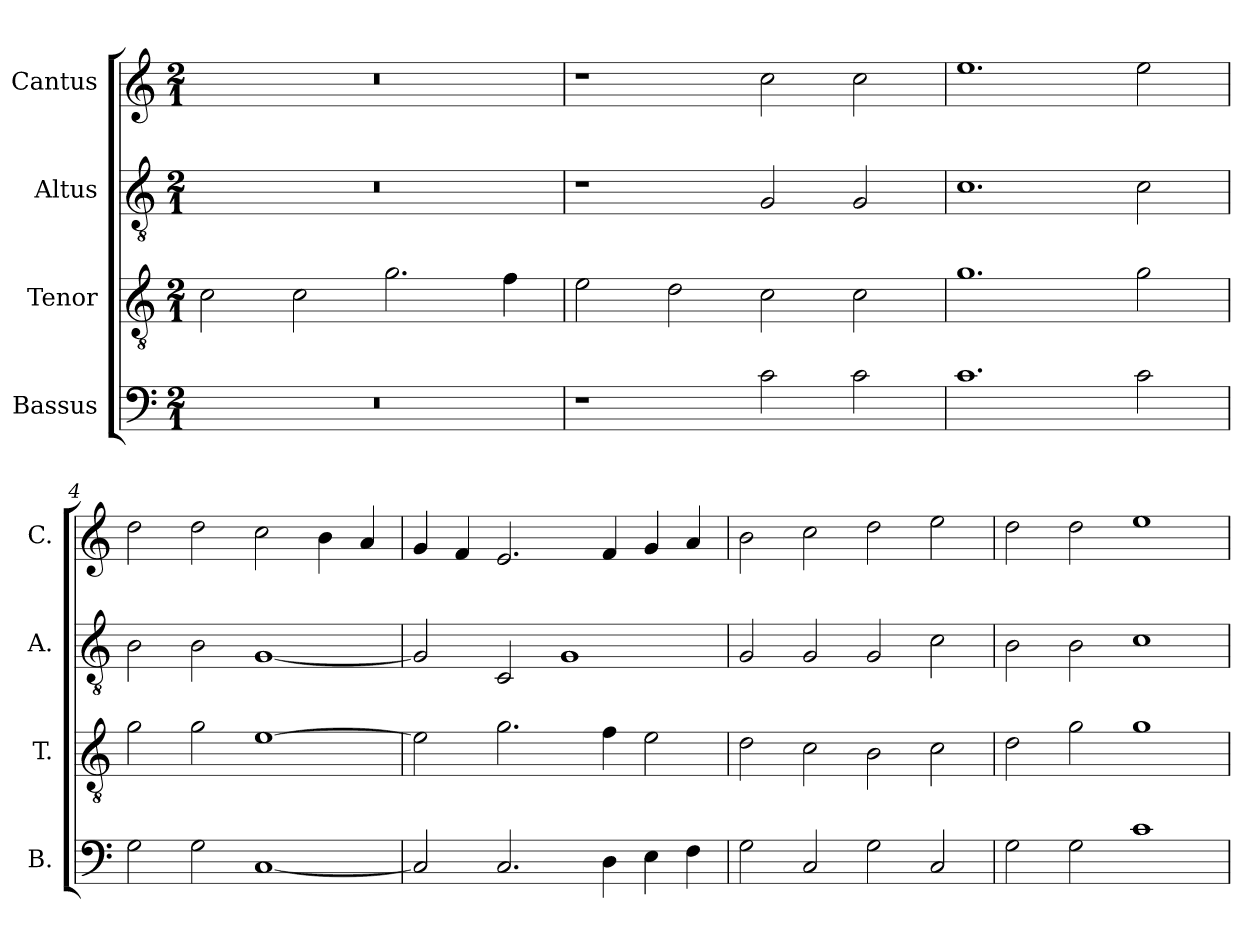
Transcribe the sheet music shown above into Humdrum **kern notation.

**kern	**kern	**kern	**kern
*part4	*part3	*part2	*part1
*staff4	*staff3	*staff2	*staff1
*I"Bassus	*I"Tenor	*I"Altus	*I"Cantus
*I'B.	*I'T.	*I'A.	*I'C.
*clefF4	*clefGv2	*clefGv2	*clefG2
*k[]	*k[]	*k[]	*k[]
*M2/1	*M2/1	*M2/1	*M2/1
*MM320	*MM320	*MM320	*MM320
=1	=1	=1	=1
0r	2c\	0r	0r
.	2c\	.	.
.	2.g\	.	.
.	4f\	.	.
=2	=2	=2	=2
1r	2e\	1r	1r
.	2d\	.	.
2c\	2c\	2G/	2cc\
2c\	2c\	2G/	2cc\
=3	=3	=3	=3
1.c	1.g	1.c	1.ee
2c\	2g\	2c\	2ee\
=4	=4	=4	=4
2G\	2g\	2B\	2dd\
2G\	2g\	2B\	2dd\
[1C	[1e	[1G	2cc\
.	.	.	4b\
.	.	.	4a/
=5	=5	=5	=5
2C/]	2e\]	2G/]	4g/
.	.	.	4f/
2.C/	2.g\	2C/	2.e/
.	.	1G	.
4D\	4f\	.	4f/
4E\	2e\	.	4g/
4F\	.	.	4a/
=6	=6	=6	=6
2G\	2d\	2G/	2b\
2C/	2c\	2G/	2cc\
2G\	2B\	2G/	2dd\
2C/	2c\	2c\	2ee\
=7	=7	=7	=7
2G\	2d\	2B\	2dd\
2G\	2g\	2B\	2dd\
1c	1g	1c	1ee
=	=	=	=
*-	*-	*-	*-
